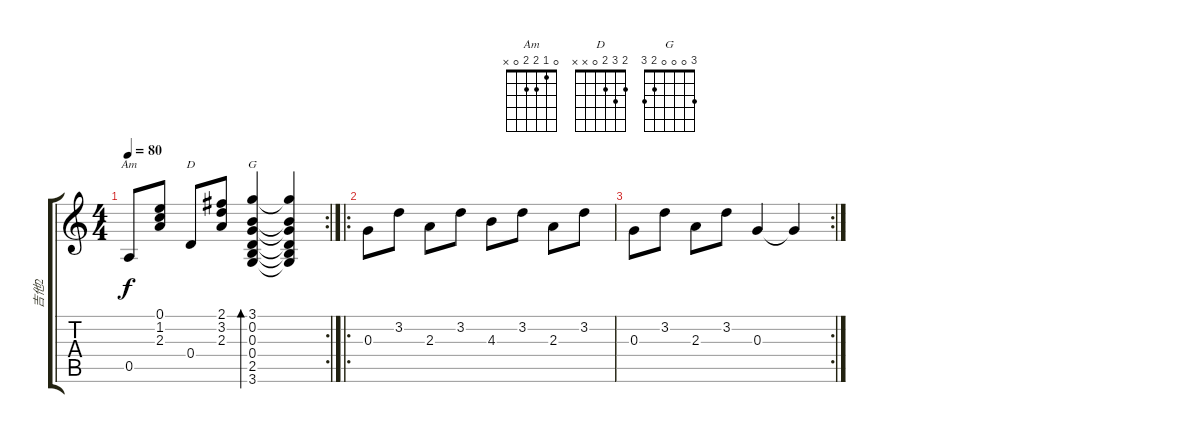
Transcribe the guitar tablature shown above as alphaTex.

\track ("吉他2" "吉他2") {instrument acousticguitarnylon}
\staff {score tabs}
\tuning (E4 B3 G3 D3 A2 E2) {hide}
\chord ("Am" 0 1 2 2 0 x)
\chord ("D" 2 3 2 0 x x)
\chord ("G" 3 0 0 0 2 3)
\rc 2
\ts (4 4)
\tempo 80
\clef g2
\ks c
0.5.8{ch "Am" dy f} (0.1 1.2 2.3).8 0.4.8{ch "D"} (2.1 3.2 2.3).8 (3.1 0.2 0.3 0.4 2.5 3.6).4{bd 30 ch "G"} (3.1{t} 0.2{t} 0.3{t} 0.4{t} 2.5{t} 3.6{t}).4 |
\ro
0.3.8 3.2.8 2.3.8 3.2.8 4.3.8 3.2.8 2.3.8 3.2.8 |
\rc 2
0.3.8 3.2.8 2.3.8 3.2.8 0.3.4 0.3{t}.4
